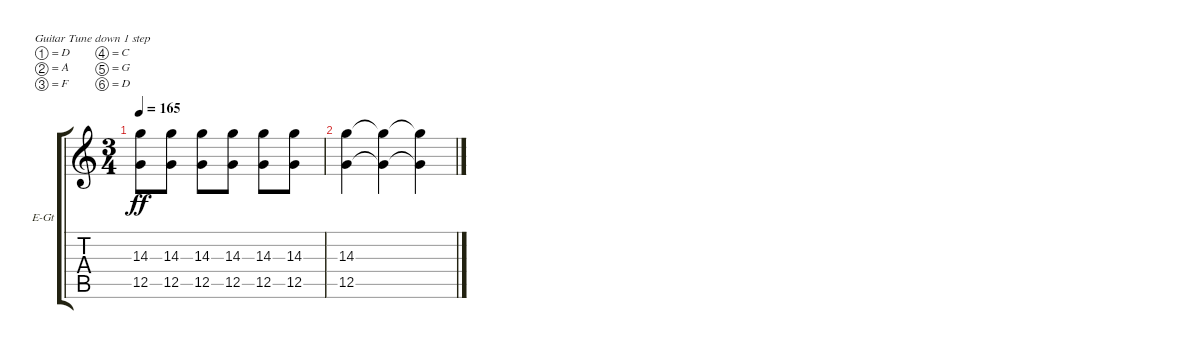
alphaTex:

\bracketExtendMode groupsimilarinstruments
\firstSystemTrackNameOrientation horizontal
\otherSystemsTrackNameOrientation horizontal
\track ("Electric Guitar 1" "E-Gt") {instrument distortionguitar}
\staff {score tabs}
\tuning (D4 A3 F3 C3 G2 D2)
\ts (3 4)
\tempo 165
\clef g2
\ks c
(12.5 14.3).8{dy ff} (14.3 12.5).8 (14.3 12.5).8 (14.3 12.5).8 (14.3 12.5).8 (14.3 12.5).8 |
(12.5 14.3).4 (14.3{t} 12.5{t}).4 (14.3{t} 12.5{t}).4
